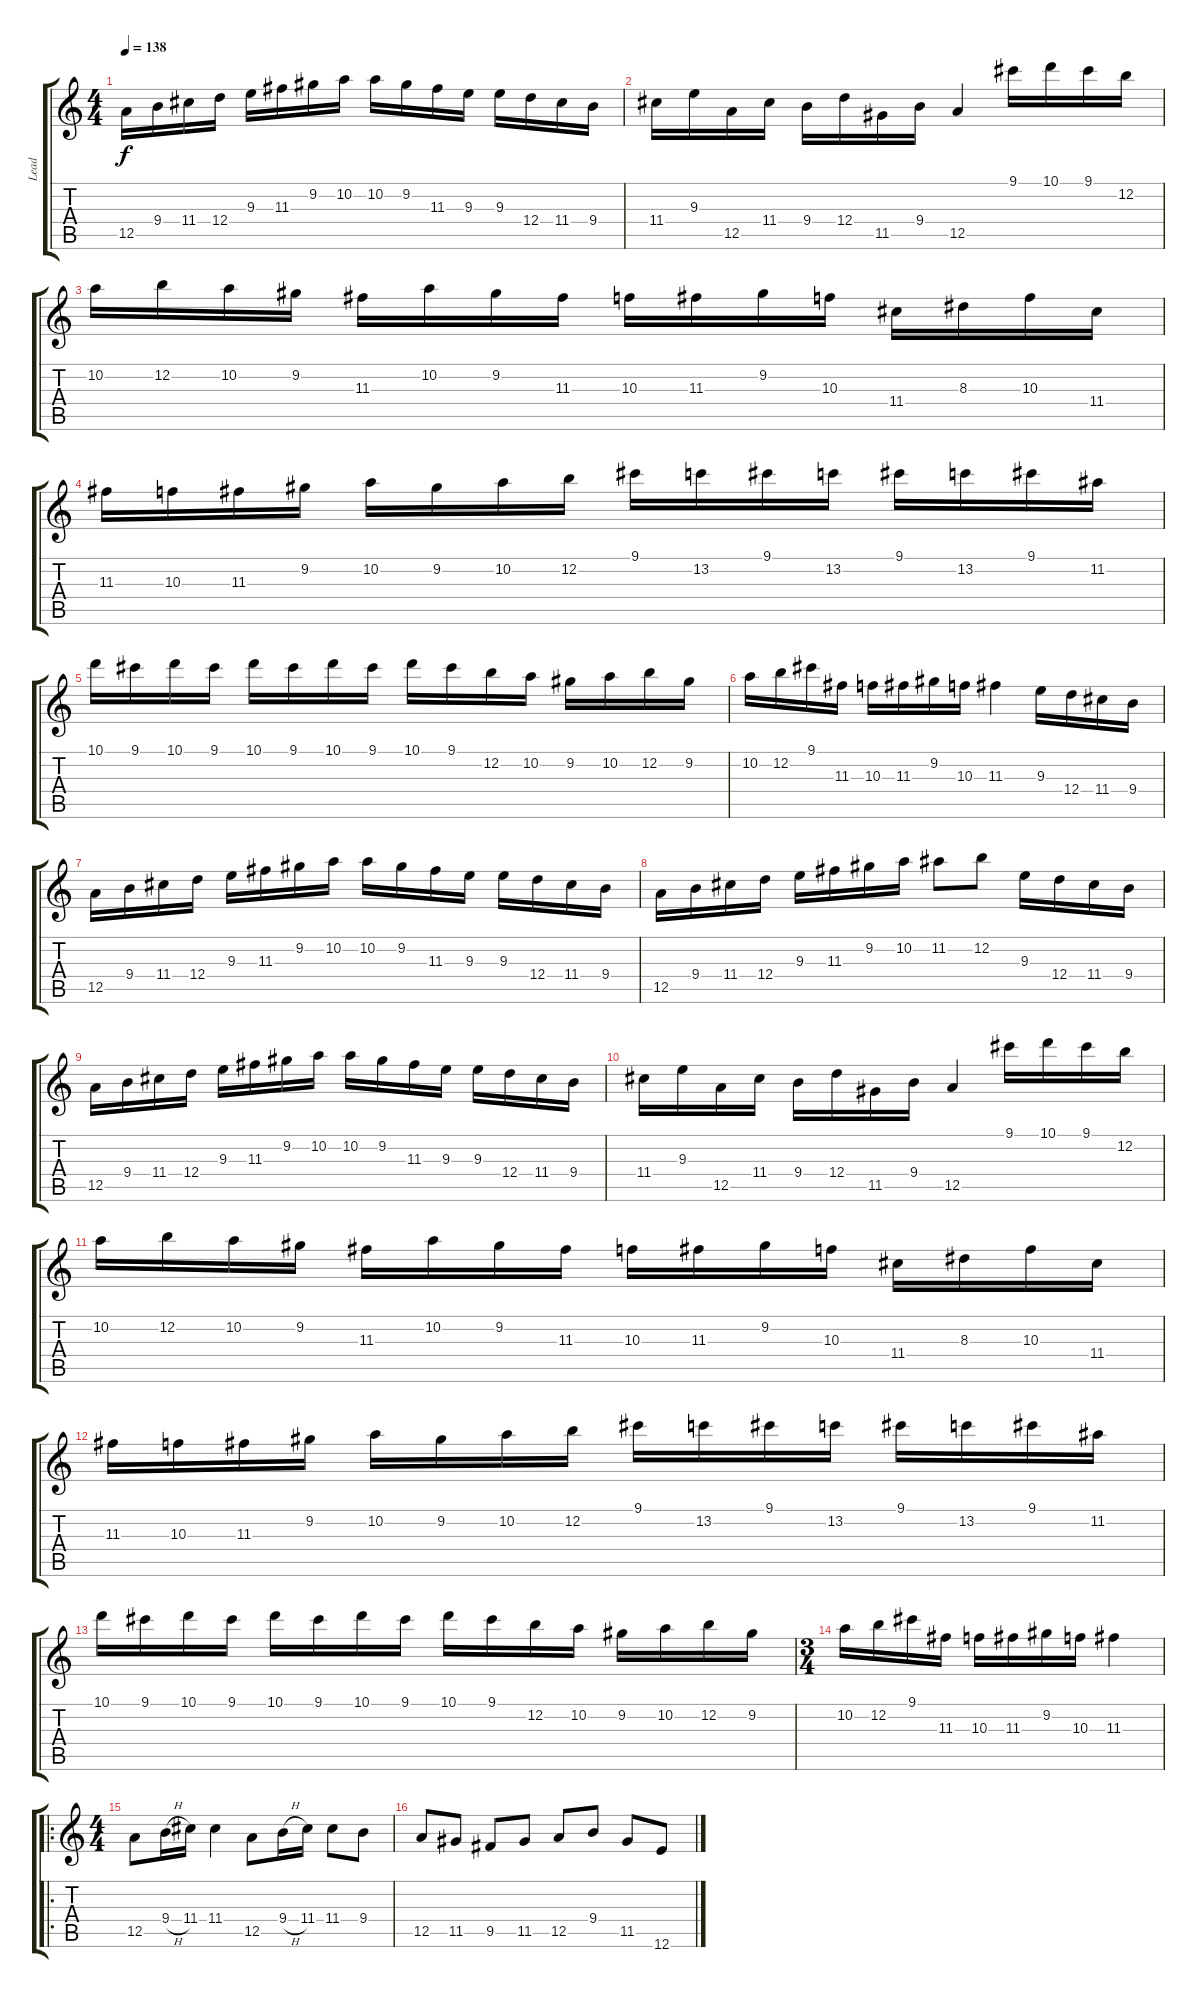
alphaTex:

\track ("Lead" "Lead") {instrument distortionguitar}
\staff {score tabs}
\tuning (E4 B3 G3 D3 A2 E2) {hide}
\ts (4 4)
\tempo 138
\clef g2
\ks c
12.5.16{dy f} 9.4.16 11.4.16 12.4.16 9.3.16 11.3.16 9.2.16 10.2.16 10.2.16 9.2.16 11.3.16 9.3.16 9.3.16 12.4.16 11.4.16 9.4.16 |
11.4.16 9.3.16 12.5.16 11.4.16 9.4.16 12.4.16 11.5.16 9.4.16 12.5.4 9.1.16 10.1.16 9.1.16 12.2.16 |
10.2.16 12.2.16 10.2.16 9.2.16 11.3.16 10.2.16 9.2.16 11.3.16 10.3.16 11.3.16 9.2.16 10.3.16 11.4.16 8.3.16 10.3.16 11.4.16 |
11.3.16 10.3.16 11.3.16 9.2.16 10.2.16 9.2.16 10.2.16 12.2.16 9.1.16 13.2.16 9.1.16 13.2.16 9.1.16 13.2.16 9.1.16 11.2.16 |
10.1.16 9.1.16 10.1.16 9.1.16 10.1.16 9.1.16 10.1.16 9.1.16 10.1.16 9.1.16 12.2.16 10.2.16 9.2.16 10.2.16 12.2.16 9.2.16 |
10.2.16 12.2.16 9.1.16 11.3.16 10.3.16 11.3.16 9.2.16 10.3.16 11.3.4 9.3.16 12.4.16 11.4.16 9.4.16 |
12.5.16 9.4.16 11.4.16 12.4.16 9.3.16 11.3.16 9.2.16 10.2.16 10.2.16 9.2.16 11.3.16 9.3.16 9.3.16 12.4.16 11.4.16 9.4.16 |
12.5.16 9.4.16 11.4.16 12.4.16 9.3.16 11.3.16 9.2.16 10.2.16 11.2.8 12.2.8 9.3.16 12.4.16 11.4.16 9.4.16 |
12.5.16 9.4.16 11.4.16 12.4.16 9.3.16 11.3.16 9.2.16 10.2.16 10.2.16 9.2.16 11.3.16 9.3.16 9.3.16 12.4.16 11.4.16 9.4.16 |
11.4.16 9.3.16 12.5.16 11.4.16 9.4.16 12.4.16 11.5.16 9.4.16 12.5.4 9.1.16 10.1.16 9.1.16 12.2.16 |
10.2.16 12.2.16 10.2.16 9.2.16 11.3.16 10.2.16 9.2.16 11.3.16 10.3.16 11.3.16 9.2.16 10.3.16 11.4.16 8.3.16 10.3.16 11.4.16 |
11.3.16 10.3.16 11.3.16 9.2.16 10.2.16 9.2.16 10.2.16 12.2.16 9.1.16 13.2.16 9.1.16 13.2.16 9.1.16 13.2.16 9.1.16 11.2.16 |
10.1.16 9.1.16 10.1.16 9.1.16 10.1.16 9.1.16 10.1.16 9.1.16 10.1.16 9.1.16 12.2.16 10.2.16 9.2.16 10.2.16 12.2.16 9.2.16 |
\ts (3 4)
10.2.16 12.2.16 9.1.16 11.3.16 10.3.16 11.3.16 9.2.16 10.3.16 11.3.4 |
\ro
\ts (4 4)
12.5.8 9.4{h}.16 11.4.16 11.4.4 12.5.8 9.4{h}.16 11.4.16 11.4.8 9.4.8 |
12.5.8 11.5.8 9.5.8 11.5.8 12.5.8 9.4.8 11.5.8 12.6.8
